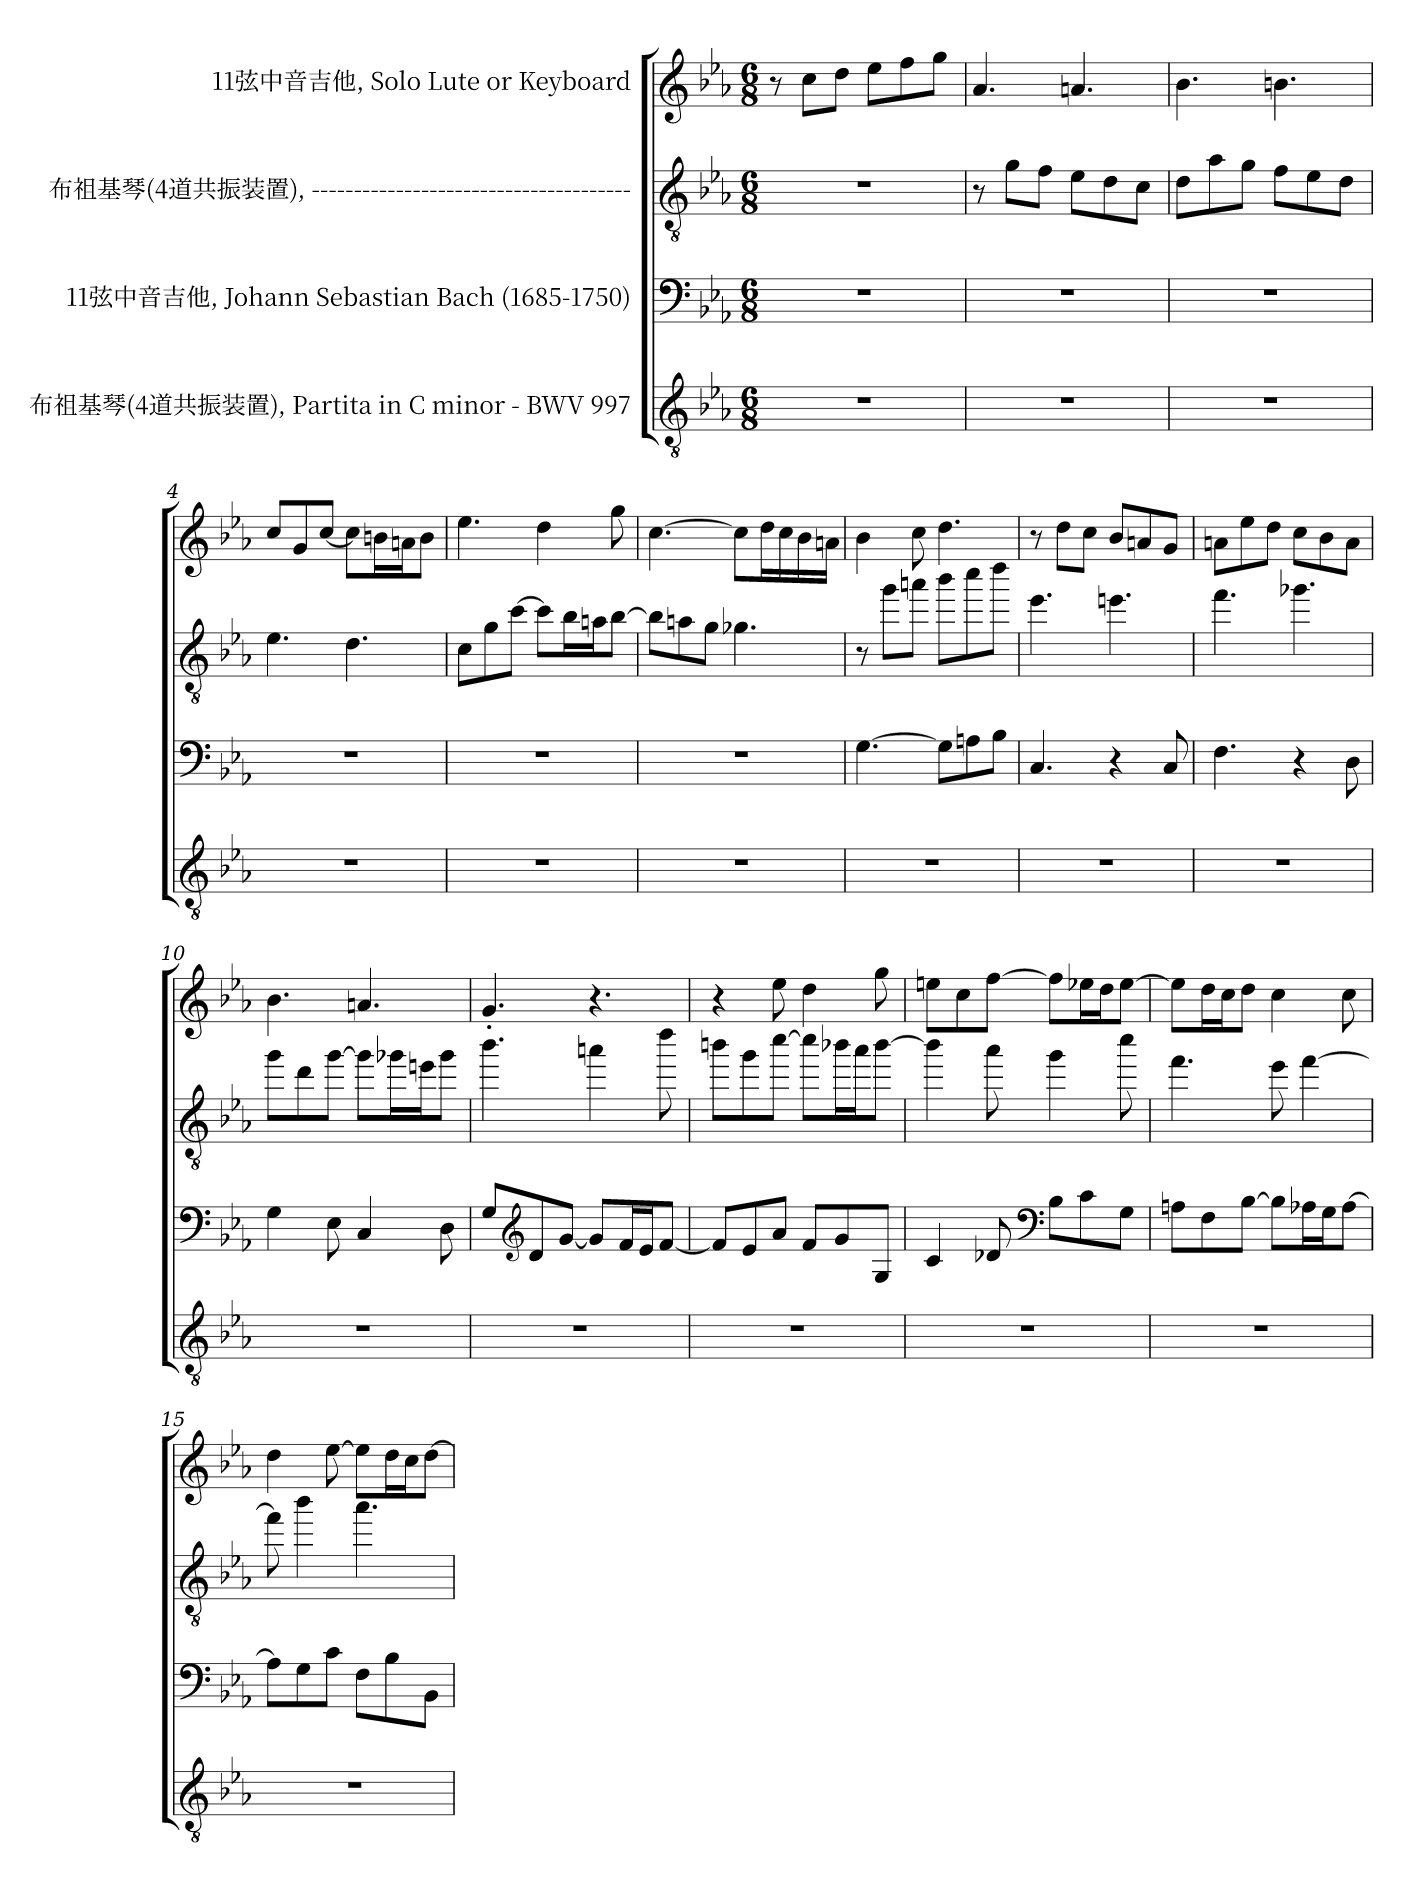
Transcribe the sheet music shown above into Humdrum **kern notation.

**kern	**kern	**kern	**kern
*part4	*part3	*part2	*part1
*staff4	*staff3	*staff2	*staff1
*I"布祖基琴(4道共振装置), Partita in C minor - BWV 997	*I"11弦中音吉他, Johann Sebastian Bach  (1685-1750)	*I"布祖基琴(4道共振装置), --------------------------------------	*I"11弦中音吉他, Solo Lute or Keyboard
*clefGv2	*clefF4	*clefGv2	*clefG2
*k[b-e-a-]	*k[b-e-a-]	*k[b-e-a-]	*k[b-e-a-]
*M6/8	*M6/8	*M6/8	*M6/8
*MM100	*MM100	*MM100	*MM100
=1	=1	=1	=1
2.r	2.r	2.r	8r
.	.	.	8cc\L
.	.	.	8dd\J
.	.	.	8ee-\L
.	.	.	8ff\
.	.	.	8gg\J
=2	=2	=2	=2
2.r	2.r	8r	4.a-/
.	.	8g\L	.
.	.	8f\J	.
.	.	8e-\L	4.an/
.	.	8d\	.
.	.	8c\J	.
!!LO:LB:g=z
=3	=3	=3	=3
2.r	2.r	8d\L	4.b-\
.	.	8a-\	.
.	.	8g\J	.
.	.	8f\L	4.bn\
.	.	8e-\	.
.	.	8d\J	.
=4	=4	=4	=4
2.r	2.r	4.e-\	8cc/L
.	.	.	8g/
.	.	.	[8cc/J
.	.	4.d\	8cc\L]
.	.	.	16bn\L
.	.	.	16an\J
.	.	.	8b\J
=5	=5	=5	=5
2.r	2.r	8c\L	4.ee-\
.	.	8g\	.
.	.	[8cc\J	.
.	.	8cc\L]	4dd\
.	.	16b-\L	.
.	.	16an\J	.
.	.	[8b-\J	8gg\
=6	=6	=6	=6
2.r	2.r	8b-\L]	[4.cc\
.	.	8an\	.
.	.	8g\J	.
.	.	4.g-X\	8cc\L]
.	.	.	16dd\L
.	.	.	16cc\
.	.	.	16b-\
.	.	.	16an\JJ
!!LO:LB:g=z
=7	=7	=7	=7
2.r	[4.G\	8r	4b-\
.	.	8gg\L	.
.	.	8aan\J	8cc\
.	8G\L]	8bb-\L	4.dd\
.	8An\	8ccc\	.
.	8B-\J	8ddd\J	.
=8	=8	=8	=8
2.r	4.C/	4.ee-\	8r
.	.	.	8dd\L
.	.	.	8cc\J
.	4r	4.een\	8b-/L
.	.	.	8an/
.	8C/	.	8g/J
=9	=9	=9	=9
2.r	4.F\	4.ff\	8an\L
.	.	.	8ee-\
.	.	.	8dd\J
.	4r	4.gg-X\	8cc\L
.	.	.	8b-\
.	8D\	.	8a\J
=10	=10	=10	=10
2.r	4G\	8gg\L	4.b-\
.	.	8dd\	.
.	8E-\	[8gg\J	.
.	4C/	8gg\L]	4.an/
.	.	16gg-X\L	.
.	.	16een\J	.
.	8D\	8gg-\J	.
!!LO:PB:g=z
=11	=11	=11	=11
2.r	8G/L	4.bb-\	4.g'/
*	*clefG2	*	*
.	8d/	.	.
.	[8g/J	.	.
.	8g/L]	4aan\	4.r
.	16f/L	.	.
.	16e-/J	.	.
.	[8f/J	8ddd\	.
=12	=12	=12	=12
2.r	8f/L]	8bbn\L	4r
.	8e-/	8gg\	.
.	8a-/J	[8ccc\J	8ee-\
.	8f/L	8ccc\L]	4dd\
.	8g/	16bb-X\L	.
.	.	16aa-\J	.
.	8G/J	[8bb-\J	8gg\
=13	=13	=13	=13
2.r	4c/	4bb-\]	8een\L
.	.	.	8cc\
.	8d-X/	8aa-\	[8ff\J
*	*clefF4	*	*
.	8B-\L	4gg\	8ff\L]
.	8c\	.	16ee-X\L
.	.	.	16dd\J
.	8G\J	8ccc\	[8ee-\J
!!LO:LB:g=z
=14	=14	=14	=14
2.r	8An\L	4.ff\	8ee-\L]
.	8F\	.	16dd\L
.	.	.	16cc\J
.	[8B-\J	.	8dd\J
.	8B-\L]	8ee-\	4cc\
.	16A-X\L	[4ff\	.
.	16G\J	.	.
.	[8A-\J	.	8cc\
=15	=15	=15	=15
2.r	8A-\L]	8ff\]	4dd\
.	8G\	4bb-\	.
.	8c\J	.	[8ee-\
.	8F\L	4.aa-\	8ee-\L]
.	8B-\	.	16dd\L
.	.	.	16cc\J
.	8BB-\J	.	[8dd\J
=	=	=	=
*-	*-	*-	*-
